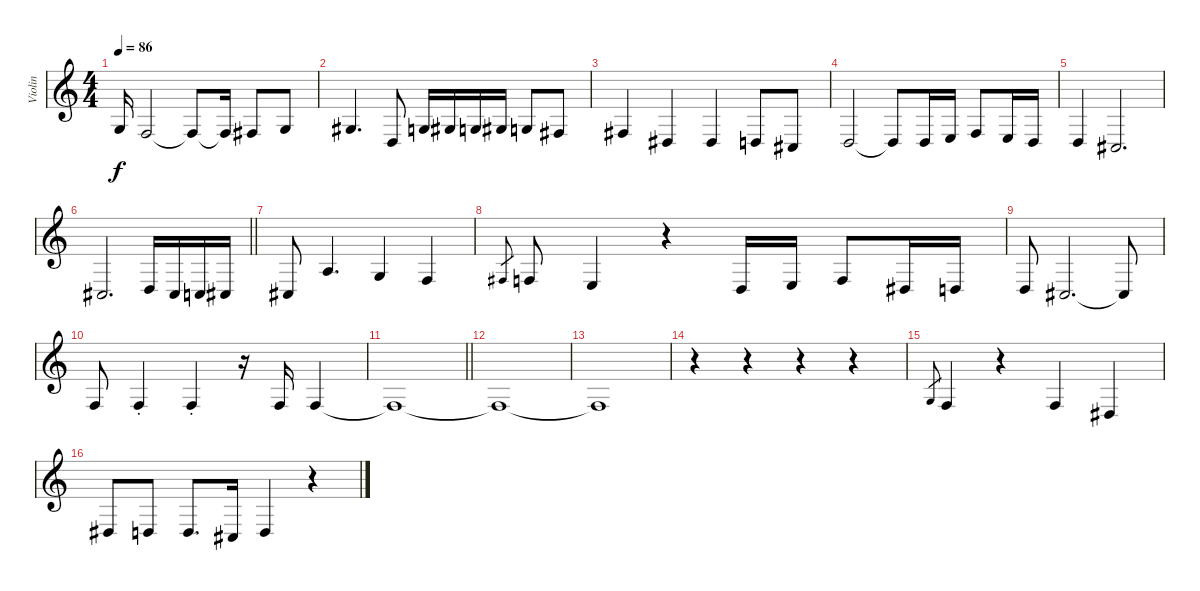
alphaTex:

\track ("Violin" "Violin") {instrument violin}
\staff {score}
\tuning (E4 B3 G3 D3 A2 E2) {hide}
\ts (4 4)
\tempo 86
\clef g2
\ks aminor
0.3.16{dy f} 3.4.2 3.4{t}.8 3.4{t}.16 4.4.8 0.3.8 |
1.3.4{d} 0.4.8 0.3.16 1.3.16 0.3.16 1.3.16 0.3.8 4.4.8 |
4.4.4 1.4.4 1.4.4 0.4.8 4.5.8 |
0.4.2 0.4{t}.8 0.4.16 2.4.16 3.4.8 2.4.16 0.4.16 |
0.4.4 4.5.2{d} |
\barLineRight lightlight
4.5.2{d} 0.4.16 4.5.16 3.5.16 4.5.16 |
4.5.8 2.3.4{d} 0.3.4 3.4.4 |
4.4.8{gr} 3.4.8 2.4.4 r.4 0.4.16 2.4.16 3.4.8 1.4.16 0.4.16 |
0.4.8 4.5.2{d} 4.5{t}.8 |
3.4.8 3.4{st}.4 3.4{st}.4 r.16 3.4.16 3.4.4 |
\barLineRight lightlight
3.4{t}.1 |
3.4{t}.1{txt ""} |
3.4{t}.1{txt ""} |
r.4{txt ""} r.4{txt ""} r.4{txt ""} r.4{txt ""} |
5.4.8{gr} 3.4.4 r.4 3.4.4 1.4.4 |
1.4.8 0.4.8 0.4.8{d} 4.5.16 0.4.4 r.4
